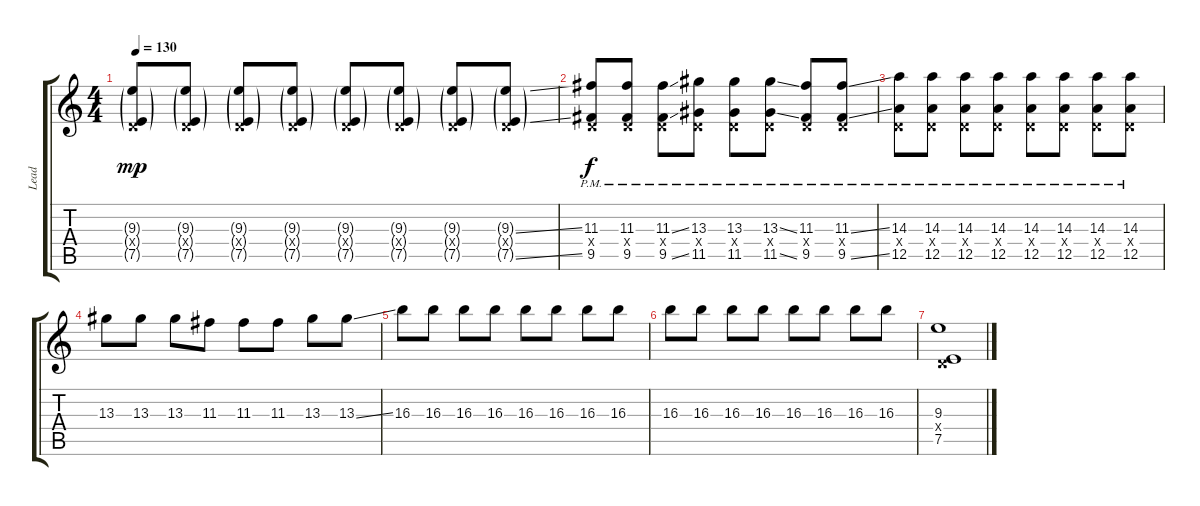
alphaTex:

\track ("Lead" "Lead") {instrument electricguitarclean}
\staff {score tabs}
\tuning (E4 B3 G3 D3 A2 E2) {hide}
\ts (4 4)
\tempo 130
\clef g2
\ks c
(9.3{g} 0.4{g x} 7.5{g}).8{dy mp} (9.3{g} 0.4{g x} 7.5{g}).8 (9.3{g} 0.4{g x} 7.5{g}).8 (9.3{g} 0.4{g x} 7.5{g}).8 (9.3{g} 0.4{g x} 7.5{g}).8 (9.3{g} 0.4{g x} 7.5{g}).8 (9.3{g} 0.4{g x} 7.5{g}).8 (9.3{ss g} 0.4{g x} 7.5{ss g}).8 |
(11.3{pm} 0.4{x} 9.5{pm}).8{dy f} (11.3{pm} 0.4{x} 9.5{pm}).8 (11.3{ss pm} 0.4{x} 9.5{ss pm}).8 (13.3{pm} 0.4{x} 11.5{pm}).8 (13.3{pm} 0.4{x} 11.5{pm}).8 (13.3{ss pm} 0.4{x} 11.5{ss pm}).8 (11.3{pm} 0.4{x} 9.5{pm}).8 (11.3{ss pm} 0.4{x} 9.5{ss pm}).8 |
(14.3{pm} 0.4{x} 12.5{pm}).8 (14.3{pm} 0.4{x} 12.5{pm}).8 (14.3{pm} 0.4{x} 12.5{pm}).8 (14.3{pm} 0.4{x} 12.5{pm}).8 (14.3{pm} 0.4{x} 12.5{pm}).8 (14.3{pm} 0.4{x} 12.5{pm}).8 (14.3{pm} 0.4{x} 12.5{pm}).8 (14.3{pm} 0.4{x} 12.5{pm}).8 |
13.3.8 13.3.8 13.3.8 11.3.8 11.3.8 11.3.8 13.3.8 13.3{ss}.8 |
16.3.8 16.3.8 16.3.8 16.3.8 16.3.8 16.3.8 16.3.8 16.3.8 |
16.3.8 16.3.8 16.3.8 16.3.8 16.3.8 16.3.8 16.3.8 16.3.8 |
(9.3 0.4{x} 7.5).1
